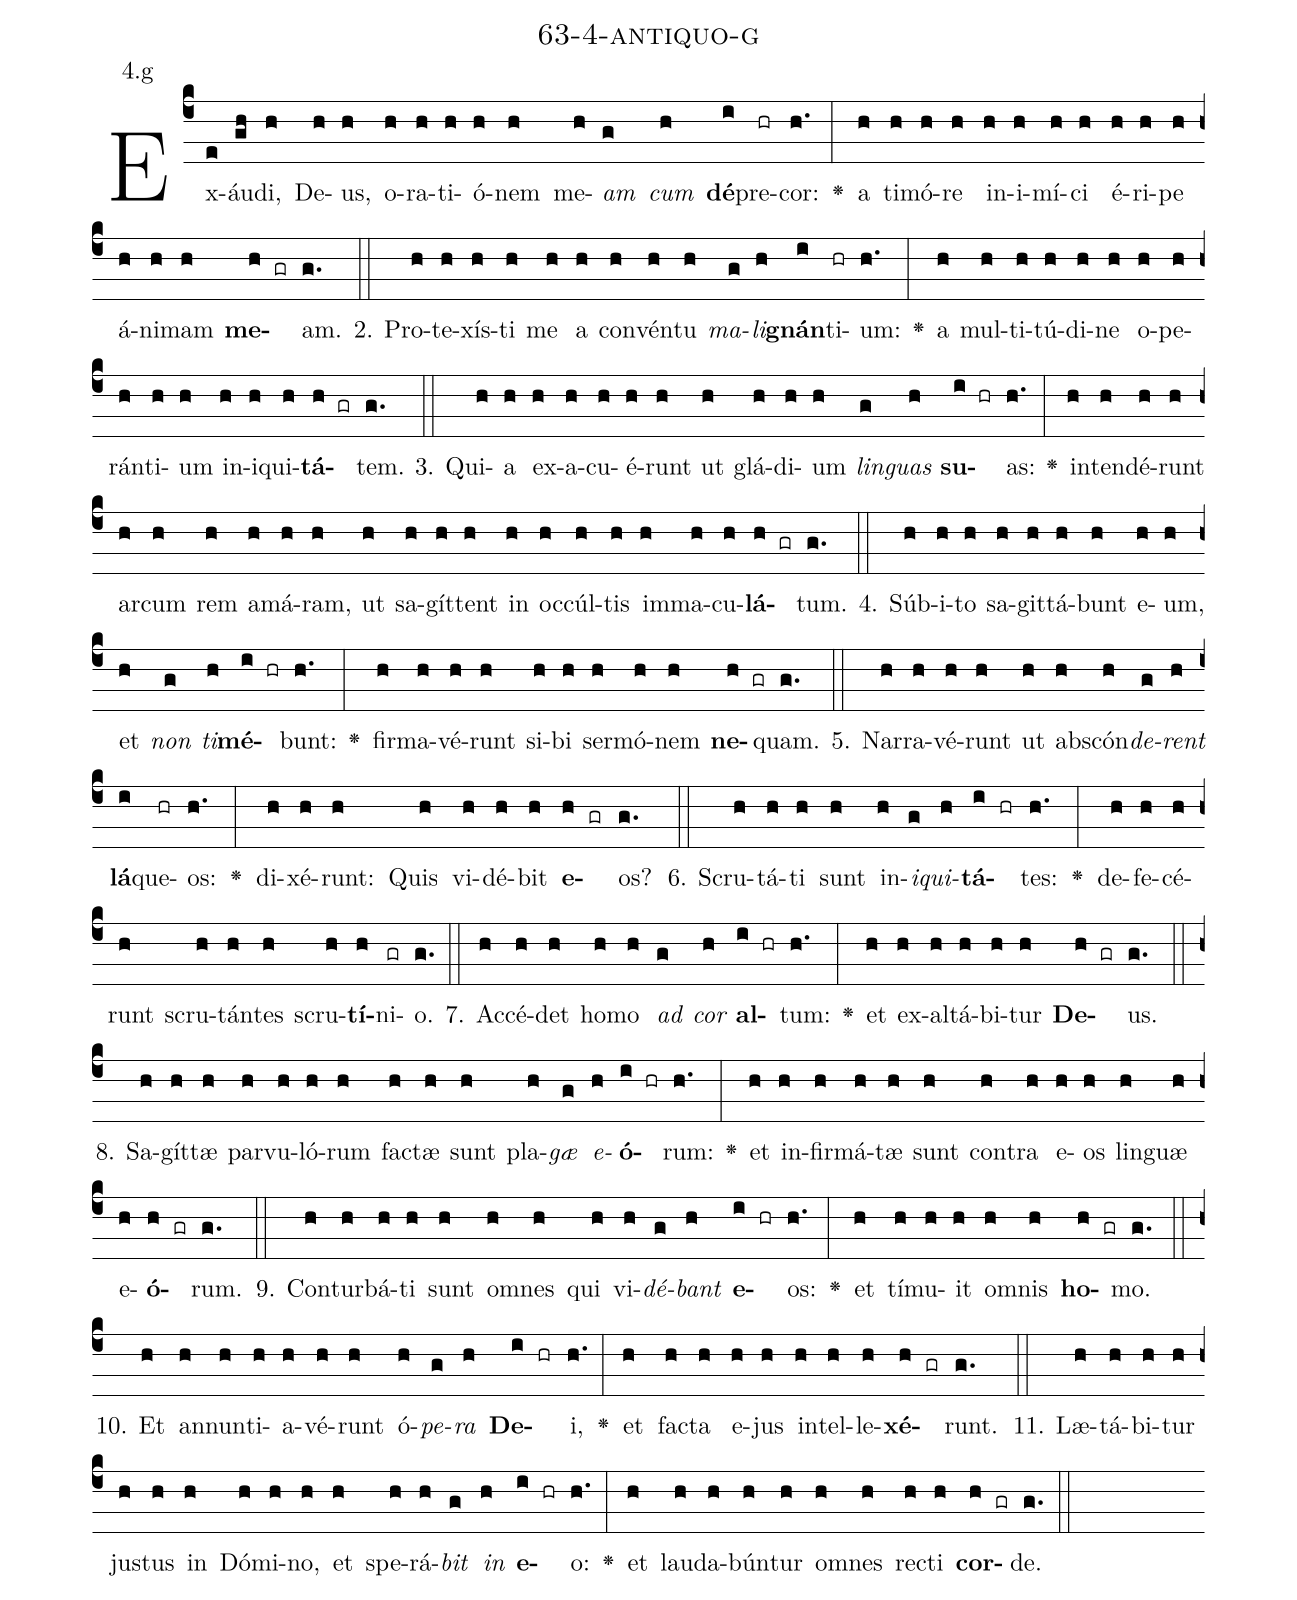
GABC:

name: 63-4-antiquo-g;
annotation: 4.g;
%%
(c4)Ex(e)áu(gh)di,(h) De(h)us,(h) o(h)ra(h)ti(h)ó(h)nem(h) me(h)<i>am</i>(g) <i>cum</i>(h) <b>dé</b>(i)pre(hr)cor:(h.) <v>\greheightstar</v>(:) a(h) ti(h)mó(h)re(h) in(h)i(h)mí(h)ci(h) é(h)ri(h)pe(h) á(h)ni(h)mam(h) <b>me</b>(h gr)am.(g.) (::)
2. Pro(h)te(h)xís(h)ti(h) me(h) a(h) con(h)vén(h)tu(h) <i>ma</i>(g)<i>li</i>(h)<b>gnán</b>(i)ti(hr)um:(h.) <v>\greheightstar</v>(:) a(h) mul(h)ti(h)tú(h)di(h)ne(h) o(h)pe(h)rán(h)ti(h)um(h) in(h)i(h)qui(h)<b>tá</b>(h gr)tem.(g.) (::)
3. Qui(h)a(h) ex(h)a(h)cu(h)é(h)runt(h) ut(h) glá(h)di(h)um(h) <i>lin</i>(g)<i>guas</i>(h) <b>su</b>(i hr)as:(h.) <v>\greheightstar</v>(:) in(h)ten(h)dé(h)runt(h) ar(h)cum(h) rem(h) a(h)má(h)ram,(h) ut(h) sa(h)gít(h)tent(h) in(h) oc(h)cúl(h)tis(h) im(h)ma(h)cu(h)<b>lá</b>(h gr)tum.(g.) (::)
4. Súb(h)i(h)to(h) sa(h)git(h)tá(h)bunt(h) e(h)um,(h) et(h) <i>non</i>(g) <i>ti</i>(h)<b>mé</b>(i hr)bunt:(h.) <v>\greheightstar</v>(:) fir(h)ma(h)vé(h)runt(h) si(h)bi(h) ser(h)mó(h)nem(h) <b>ne</b>(h gr)quam.(g.) (::)
5. Nar(h)ra(h)vé(h)runt(h) ut(h) abs(h)cón(h)<i>de</i>(g)<i>rent</i>(h) <b>lá</b>(i)que(hr)os:(h.) <v>\greheightstar</v>(:) di(h)xé(h)runt:(h) Quis(h) vi(h)dé(h)bit(h) <b>e</b>(h gr)os?(g.) (::)
6. Scru(h)tá(h)ti(h) sunt(h) in(h)<i>i</i>(g)<i>qui</i>(h)<b>tá</b>(i hr)tes:(h.) <v>\greheightstar</v>(:) de(h)fe(h)cé(h)runt(h) scru(h)tán(h)tes(h) scru(h)<b>tí</b>(h)ni(gr)o.(g.) (::)
7. Ac(h)cé(h)det(h) ho(h)mo(h) <i>ad</i>(g) <i>cor</i>(h) <b>al</b>(i hr)tum:(h.) <v>\greheightstar</v>(:) et(h) ex(h)al(h)tá(h)bi(h)tur(h) <b>De</b>(h gr)us.(g.) (::)
8. Sa(h)gít(h)tæ(h) par(h)vu(h)ló(h)rum(h) fac(h)tæ(h) sunt(h) pla(h)<i>gæ</i>(g) <i>e</i>(h)<b>ó</b>(i hr)rum:(h.) <v>\greheightstar</v>(:) et(h) in(h)fir(h)má(h)tæ(h) sunt(h) con(h)tra(h) e(h)os(h) lin(h)guæ(h) e(h)<b>ó</b>(h gr)rum.(g.) (::)
9. Con(h)tur(h)bá(h)ti(h) sunt(h) om(h)nes(h) qui(h) vi(h)<i>dé</i>(g)<i>bant</i>(h) <b>e</b>(i hr)os:(h.) <v>\greheightstar</v>(:) et(h) tí(h)mu(h)it(h) om(h)nis(h) <b>ho</b>(h gr)mo.(g.) (::)
10. Et(h) an(h)nun(h)ti(h)a(h)vé(h)runt(h) ó(h)<i>pe</i>(g)<i>ra</i>(h) <b>De</b>(i hr)i,(h.) <v>\greheightstar</v>(:) et(h) fac(h)ta(h) e(h)jus(h) in(h)tel(h)le(h)<b>xé</b>(h gr)runt.(g.) (::)
11. Læ(h)tá(h)bi(h)tur(h) jus(h)tus(h) in(h) Dó(h)mi(h)no,(h) et(h) spe(h)rá(h)<i>bit</i>(g) <i>in</i>(h) <b>e</b>(i hr)o:(h.) <v>\greheightstar</v>(:) et(h) lau(h)da(h)bún(h)tur(h) om(h)nes(h) rec(h)ti(h) <b>cor</b>(h gr)de.(g.) (::)
